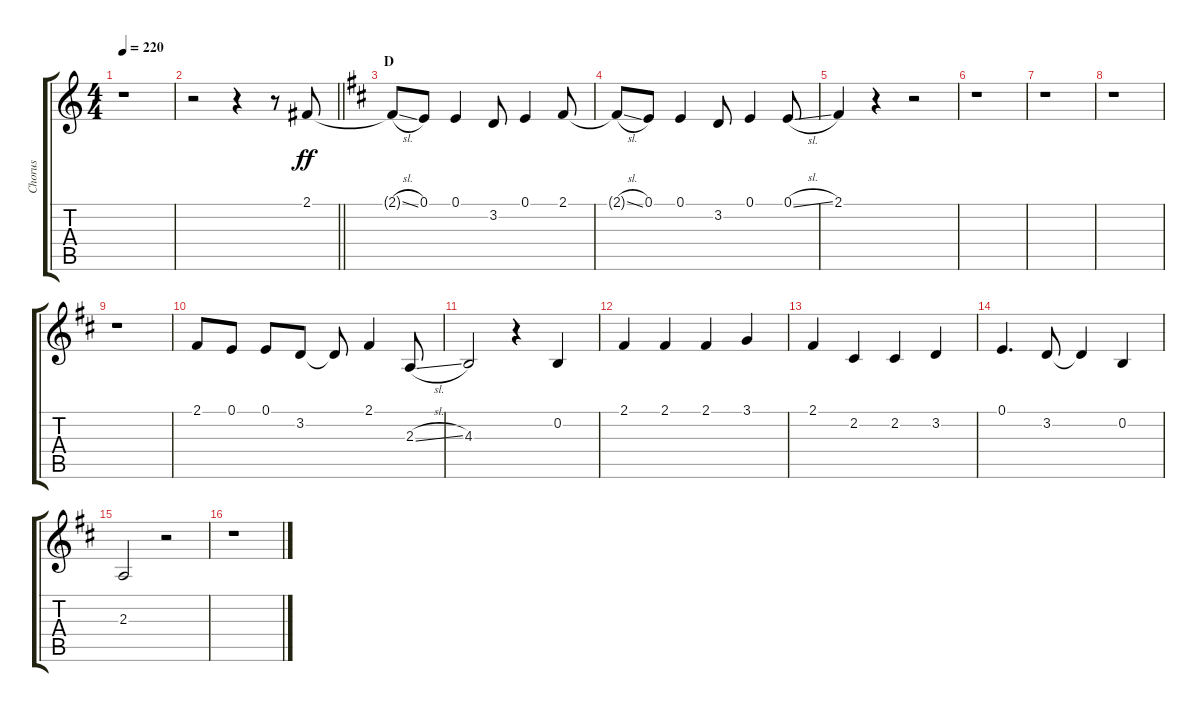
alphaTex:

\track ("Chorus" "Chorus") {instrument voiceoohs}
\staff {score tabs}
\tuning (E4 B3 G3 D3 A2 E2) {hide}
\ts (4 4)
\tempo 220
\clef g2
\ks c
r.1{dy ff} |
\barLineRight lightlight
r.2 r.4 r.8 2.1.8 |
\section ("" "D")
\ks d
2.1{sl t}.8 0.1.8 0.1.4 3.2.8 0.1.4 2.1.8 |
2.1{sl t}.8 0.1.8 0.1.4 3.2.8 0.1.4 0.1{sl}.8 |
2.1.4 r.4 r.2 |
r.1 |
r.1 |
r.1 |
r.1 |
2.1.8 0.1.8 0.1.8 3.2.8 3.2{t}.8 2.1.4 2.3{sl}.8 |
4.3.2 r.4 0.2.4 |
2.1.4 2.1.4 2.1.4 3.1.4 |
2.1.4 2.2.4 2.2.4 3.2.4 |
0.1.4{d} 3.2.8 3.2{t}.4 0.2.4 |
2.3.2 r.2 |
r.1
